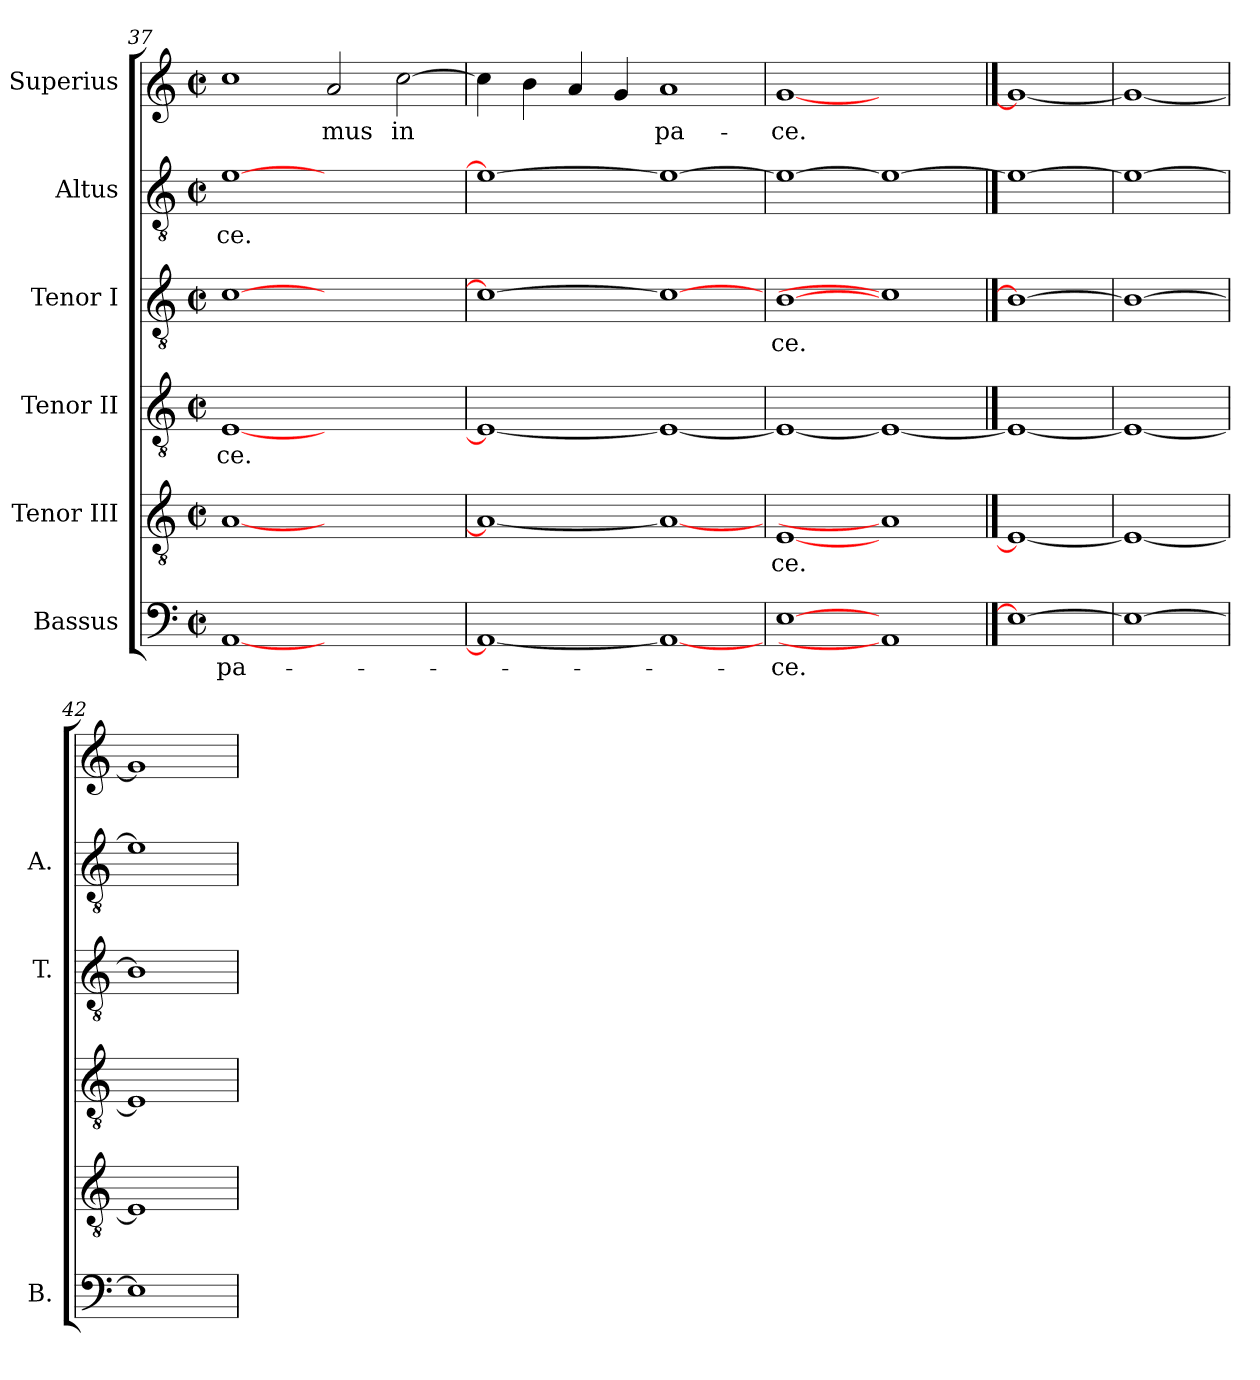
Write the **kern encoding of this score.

**kern	**text	**kern	**text	**kern	**text	**kern	**text	**kern	**text	**kern	**text
*part6	*part6	*part5	*part5	*part4	*part4	*part3	*part3	*part2	*part2	*part1	*part1
*staff6	*staff6	*staff5	*staff5	*staff4	*staff4	*staff3	*staff3	*staff2	*staff2	*staff1	*staff1
*I"Bassus	*	*I"Tenor III	*	*I"Tenor II	*	*I"Tenor I	*	*I"Altus	*	*I"Superius	*
*I'B.	*	*	*	*	*	*I'T.	*	*I'A.	*	*	*
*clefF4	*	*clefGv2	*	*clefGv2	*	*clefGv2	*	*clefGv2	*	*clefG2	*
*	*	*ITrd7c12	*	*ITrd7c12	*	*ITrd7c12	*	*ITrd7c12	*	*	*
*k[]	*	*k[]	*	*k[]	*	*k[]	*	*k[]	*	*k[]	*
*C:	*	*C:	*	*C:	*	*C:	*	*C:	*	*C:	*
*M2/2	*	*M2/2	*	*M2/2	*	*M2/2	*	*M2/2	*	*M2/2	*
*met(c|)	*	*met(c|)	*	*met(c|)	*	*met(c|)	*	*met(c|)	*	*met(c|)	*
=37	=37	=37	=37	=37	=37	=37	=37	=37	=37	=37	=37
!	!LO:LY:b:color=#000000	!	!	!	!	!	!	!	!	!	!
!	!	!	!	!	!LO:LY:b:color=#000000	!	!	!	!	!	!
!	!	!	!	!	!	!	!	!	!LO:LY:b:color=#000000	!	!
[<1AAi	pa-	[<1AAi	.	[<1EEi	-ce.	[>1Ci	.	[>1Ei	-ce.	1cci	.
!	!	!	!	!	!	!	!	!	!	!	!LO:LY:b:color=#000000
1ryy	.	1ryy	.	1ryy	.	1ryy	.	1ryy	.	2ai/	-mus
!	!	!	!	!	!	!	!	!	!	!	!LO:LY:b:color=#000000
.	.	.	.	.	.	.	.	.	.	[>2cci\	in
=38	=38	=38	=38	=38	=38	=38	=38	=38	=38	=38	=38
1AAi_<	.	1AAi_<	.	1EEi_<	.	1Ci_>	.	1Ei_>	.	4cci\]	.
.	.	.	.	.	.	.	.	.	.	4bi\	.
.	.	.	.	.	.	.	.	.	.	4ai/	.
.	.	.	.	.	.	.	.	.	.	4gi/	.
!	!	!	!	!	!	!	!	!	!	!	!LO:LY:b:color=#000000
1AAi_	.	1AAi_	.	1EEi_	.	1Ci_	.	1Ei_	.	1ai	pa-
=39	=39	=39	=39	=39	=39	=39	=39	=39	=39	=39	=39
!	!LO:LY:b:color=#000000	!	!	!	!	!	!	!	!	!	!
!	!	!	!LO:LY:b:color=#000000	!	!	!	!	!	!	!	!
!	!	!	!	!	!	!	!LO:LY:b:color=#000000	!	!	!	!
!	!	!	!	!	!	!	!	!	!	!	!LO:LY:b:color=#000000
[1Ei	-ce.	[1EEi	-ce.	1EEi_<	.	[1BBi	-ce.	1Ei_>	.	[1gi	-ce.
1AAi]	.	1AAi]	.	1EEi_	.	1Ci]	.	1Ei_	.	1ryy	.
==40	==40	==40	==40	==40	==40	==40	==40	==40	==40	==40	==40
1Ei_	.	1EEi_	.	1EEi_	.	1BBi_	.	1Ei_	.	1gi_	.
=41	=41	=41	=41	=41	=41	=41	=41	=41	=41	=41	=41
1Ei_	.	1EEi_	.	1EEi_	.	1BBi_	.	1Ei_	.	1gi_	.
=42	=42	=42	=42	=42	=42	=42	=42	=42	=42	=42	=42
1Ei]	.	1EEi]	.	1EEi]	.	1BBi]	.	1Ei]	.	1gi]	.
=	=	=	=	=	=	=	=	=	=	=	=
*-	*-	*-	*-	*-	*-	*-	*-	*-	*-	*-	*-
